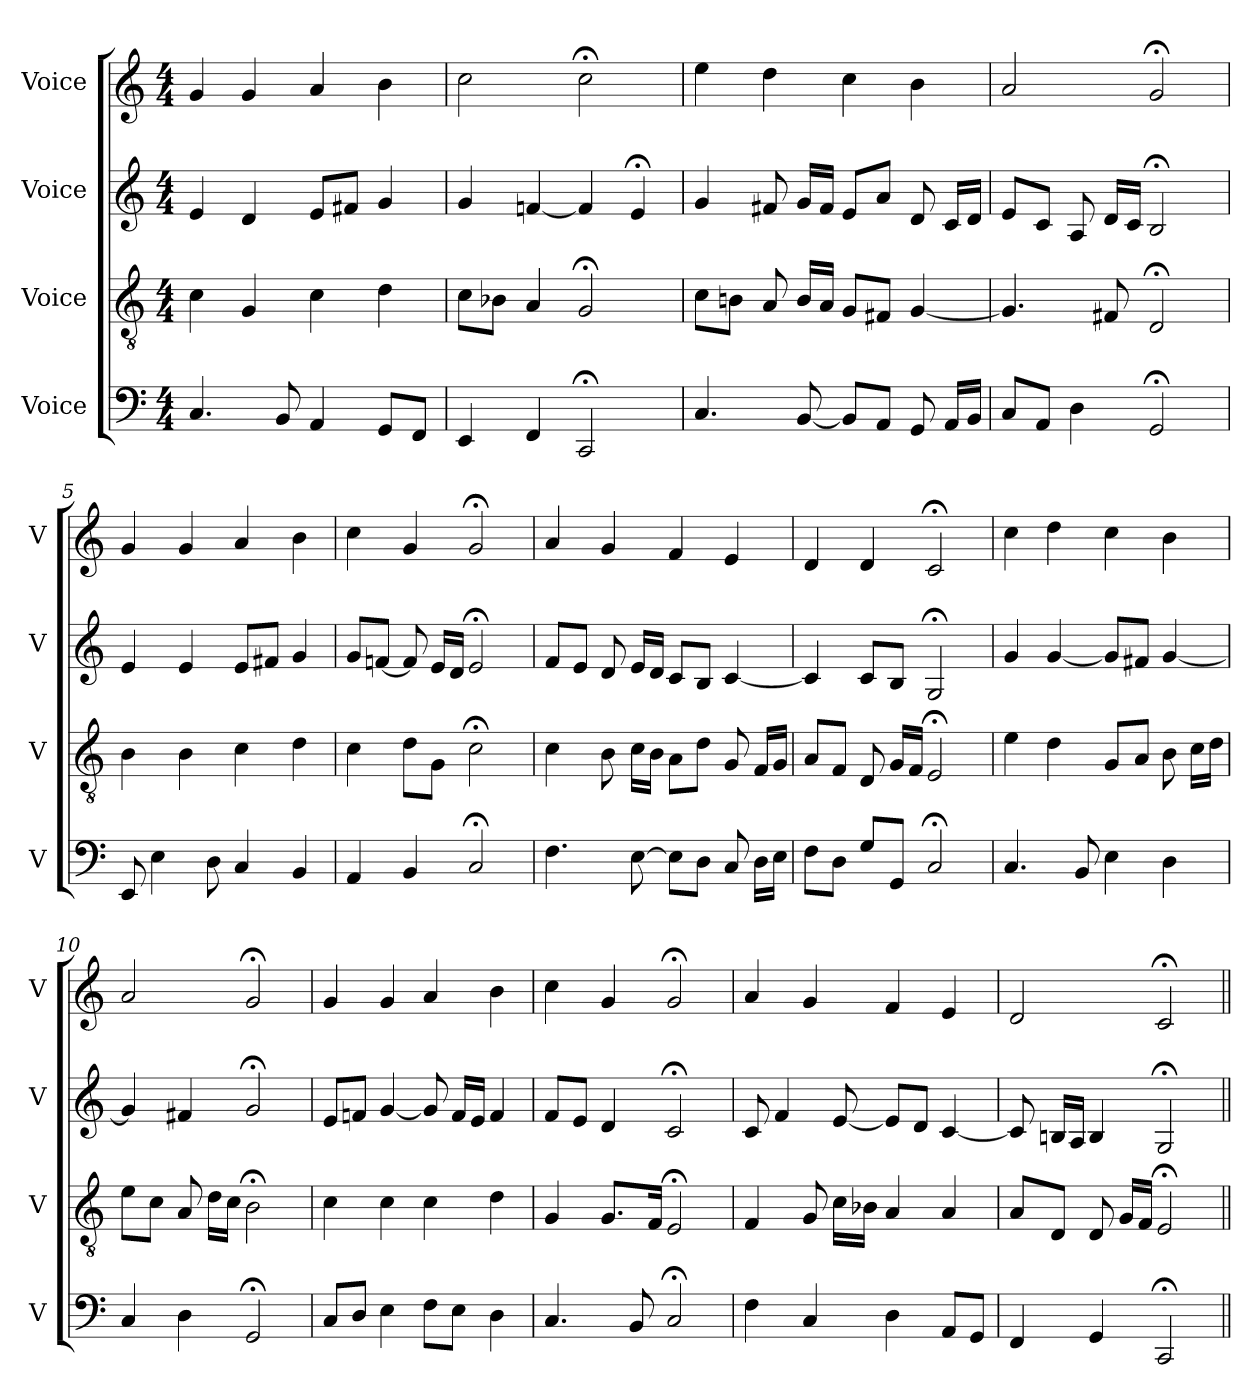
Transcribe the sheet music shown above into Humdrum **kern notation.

**kern	**kern	**kern	**kern
*part4	*part3	*part2	*part1
*staff4	*staff3	*staff2	*staff1
*I"Voice	*I"Voice	*I"Voice	*I"Voice
*I'V	*I'V	*I'V	*I'V
*clefF4	*clefGv2	*clefG2	*clefG2
*k[]	*k[]	*k[]	*k[]
*M4/4	*M4/4	*M4/4	*M4/4
*MM100	*MM100	*MM100	*MM100
=1	=1	=1	=1
4.C/	4c\	4e/	4g/
.	4G/	4d/	4g/
8BB/	.	.	.
4AA/	4c\	8e/L	4a/
.	.	8f#X/J	.
8GG/L	4d\	4g/	4b\
8FF/J	.	.	.
=2	=2	=2	=2
4EE/	8c\L	4g/	2cc\
.	8B-X\J	.	.
4FF/	4A/	[4fn/	.
2CC;/	2G;/	4f/]	2cc;\
.	.	4e;/	.
=3	=3	=3	=3
4.C/	8c\L	4g/	4ee\
.	8Bn\J	.	.
.	8A/	8f#X/	4dd\
[8BB/	16B/LL	16g/LL	.
.	16A/JJ	16f#/JJ	.
8BB/L]	8G/L	8e/L	4cc\
8AA/J	8F#X/J	8a/J	.
8GG/	[4G/	8d/	4b\
16AA/LL	.	16c/LL	.
16BB/JJ	.	16d/JJ	.
=4	=4	=4	=4
8C/L	4.G/]	8e/L	2a/
8AA/J	.	8c/J	.
4D\	.	8A/	.
.	8F#X/	16d/LL	.
.	.	16c/JJ	.
2GG;/	2D;/	2B;/	2g;/
!!LO:LB:g=z
=5	=5	=5	=5
8EE/	4B\	4e/	4g/
4E\	.	.	.
.	4B\	4e/	4g/
8D\	.	.	.
4C/	4c\	8e/L	4a/
.	.	8f#X/J	.
4BB/	4d\	4g/	4b\
=6	=6	=6	=6
4AA/	4c\	8g/L	4cc\
.	.	[8fn/J	.
4BB/	8d\L	8f/]	4g/
.	8G\J	16e/LL	.
.	.	16d/JJ	.
2C;/	2c;\	2e;/	2g;/
=7	=7	=7	=7
4.F\	4c\	8f/L	4a/
.	.	8e/J	.
.	8B\	8d/	4g/
[8E\	16c\LL	16e/LL	.
.	16B\JJ	16d/JJ	.
8E\L]	8A\L	8c/L	4f/
8D\J	8d\J	8B/J	.
8C/	8G/	[4c/	4e/
16D\LL	16F/LL	.	.
16E\JJ	16G/JJ	.	.
=8	=8	=8	=8
8F\L	8A/L	4c/]	4d/
8D\J	8F/J	.	.
8G/L	8D/	8c/L	4d/
8GG/J	16G/LL	8B/J	.
.	16F/JJ	.	.
2C;/	2E;/	2G;/	2c;/
!!LO:LB:g=z
=9	=9	=9	=9
4.C/	4e\	4g/	4cc\
.	4d\	[4g/	4dd\
8BB/	.	.	.
4E\	8G/L	8g/L]	4cc\
.	8A/J	8f#X/J	.
4D\	8B\	[4g/	4b\
.	16c\LL	.	.
.	16d\JJ	.	.
=10	=10	=10	=10
4C/	8e\L	4g/]	2a/
.	8c\J	.	.
4D\	8A/	4f#X/	.
.	16d\LL	.	.
.	16c\JJ	.	.
2GG;/	2B;\	2g;/	2g;/
=11	=11	=11	=11
8C/L	4c\	8e/L	4g/
8D/J	.	8fn/J	.
4E\	4c\	[4g/	4g/
8F\L	4c\	8g/]	4a/
8E\J	.	16f/LL	.
.	.	16e/JJ	.
4D\	4d\	4f/	4b\
=12	=12	=12	=12
4.C/	4G/	8f/L	4cc\
.	.	8e/J	.
.	8.G/L	4d/	4g/
8BB/	.	.	.
.	16F/Jk	.	.
2C;/	2E;/	2c;/	2g;/
!!LO:PB:g=z
=13	=13	=13	=13
4F\	4F/	8c/	4a/
.	.	4f/	.
4C/	8G/	.	4g/
.	16c\LL	[8e/	.
.	16B-X\JJ	.	.
4D\	4A/	8e/L]	4f/
.	.	8d/J	.
8AA/L	4A/	[4c/	4e/
8GG/J	.	.	.
=14	=14	=14	=14
4FF/	8A/L	8c/]	2d/
.	8D/J	16Bn/LL	.
.	.	16A/JJ	.
4GG/	8D/	4B/	.
.	16G/LL	.	.
.	16F/JJ	.	.
2CC;/	2E;/	2G;/	2c;/
=||	=||	=||	=||
*-	*-	*-	*-
